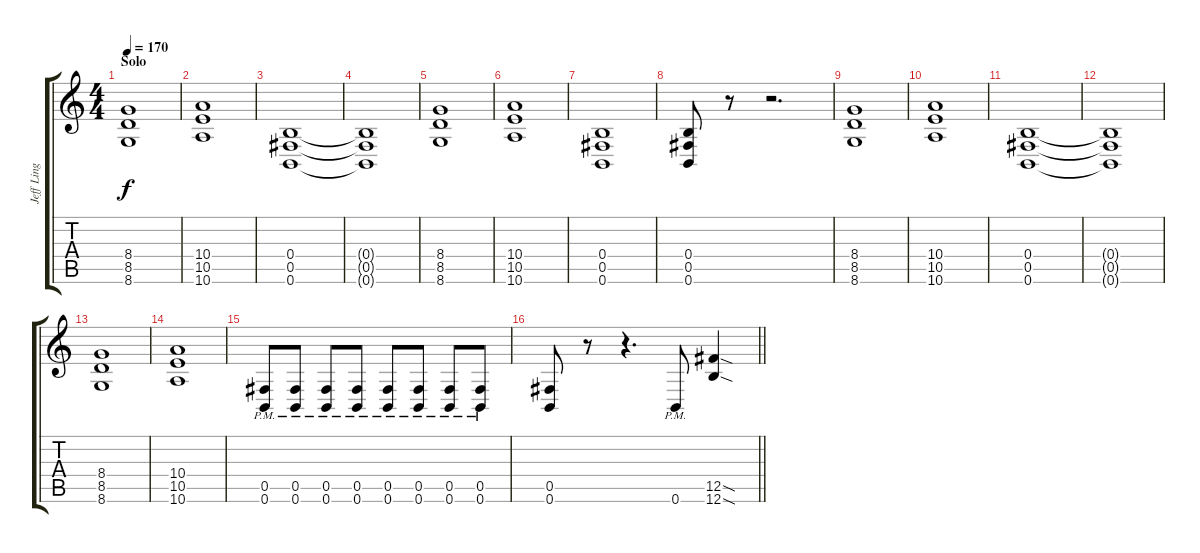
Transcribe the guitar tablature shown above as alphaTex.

\track ("Jeff Ling" "Jeff Ling") {instrument distortionguitar}
\staff {score tabs}
\tuning (Db4 Ab3 E3 B2 Gb2 B1) {hide}
\ts (4 4)
\section ("" "Solo")
\tempo 170
\clef g2
\ks c
(8.4 8.5 8.6).1{dy f volume 11} |
(10.4 10.5 10.6).1 |
(0.4 0.5 0.6).1 |
(0.4{t} 0.5{t} 0.6{t}).1 |
(8.4 8.5 8.6).1 |
(10.4 10.5 10.6).1 |
(0.4 0.5 0.6).1 |
(0.4 0.5 0.6).8 r.8 r.2{d} |
(8.4 8.5 8.6).1 |
(10.4 10.5 10.6).1 |
(0.4 0.5 0.6).1 |
(0.4{t} 0.5{t} 0.6{t}).1 |
(8.4 8.5 8.6).1 |
(10.4 10.5 10.6).1 |
(0.5{pm} 0.6{pm}).8 (0.5{pm} 0.6{pm}).8 (0.5{pm} 0.6{pm}).8 (0.5{pm} 0.6{pm}).8 (0.5{pm} 0.6{pm}).8 (0.5{pm} 0.6{pm}).8 (0.5{pm} 0.6{pm}).8 (0.5{pm} 0.6{pm}).8 |
\barLineRight lightlight
(0.5 0.6).8 r.8 r.4{d} 0.6{pm}.8 (12.5{sod} 12.6{sod}).4
